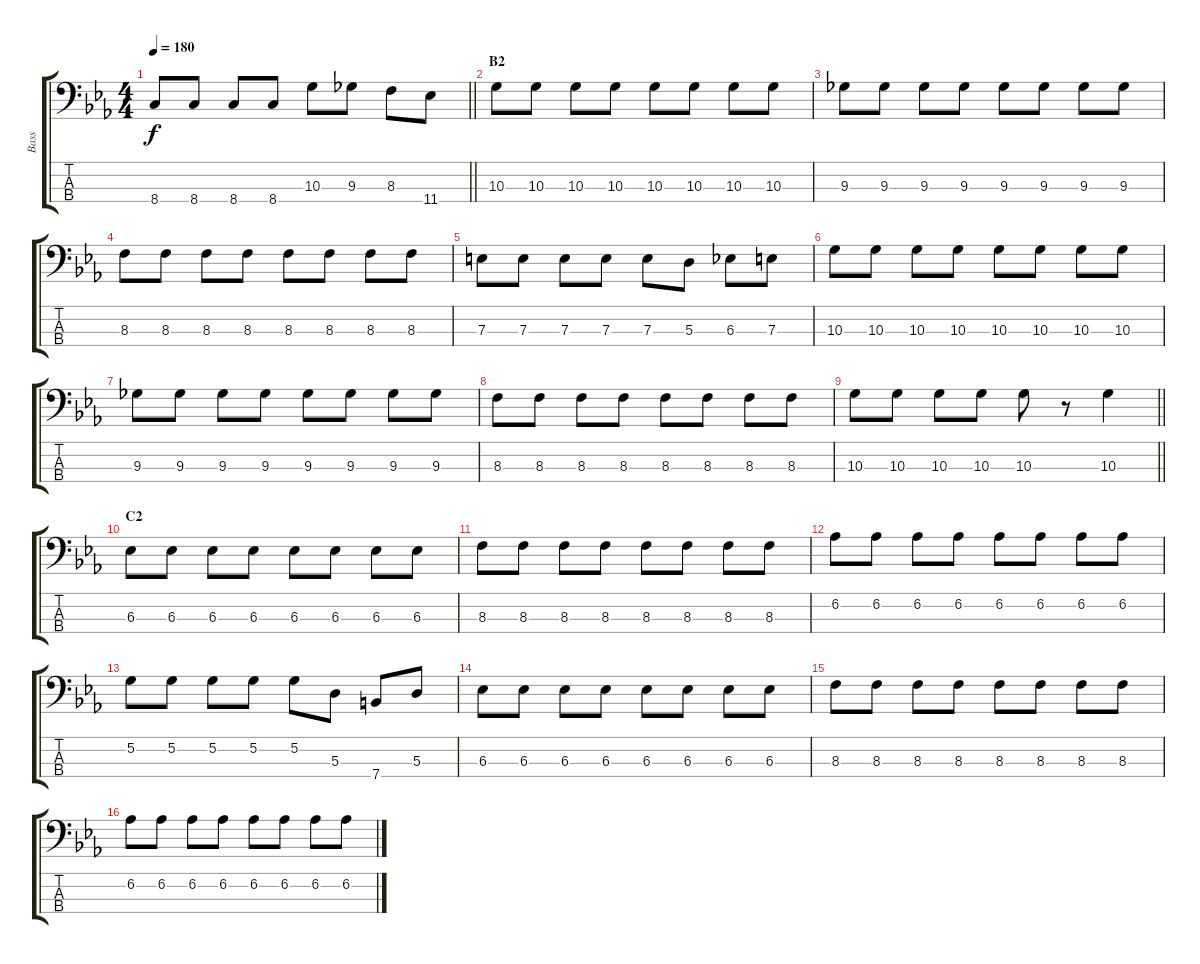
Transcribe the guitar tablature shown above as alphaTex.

\track ("Bass" "Bass") {instrument electricbassfinger}
\staff {score tabs}
\tuning (G2 D2 A1 E1) {hide}
\ts (4 4)
\tempo 180
\clef f4
\barLineRight lightlight
\ks cminor
8.4.8{dy f} 8.4.8 8.4.8 8.4.8 10.3.8 9.3.8 8.3.8 11.4.8 |
\section ("" "B2")
10.3.8 10.3.8 10.3.8 10.3.8 10.3.8 10.3.8 10.3.8 10.3.8 |
9.3.8 9.3.8 9.3.8 9.3.8 9.3.8 9.3.8 9.3.8 9.3.8 |
8.3.8 8.3.8 8.3.8 8.3.8 8.3.8 8.3.8 8.3.8 8.3.8 |
7.3.8 7.3.8 7.3.8 7.3.8 7.3.8 5.3.8 6.3.8 7.3.8 |
10.3.8 10.3.8 10.3.8 10.3.8 10.3.8 10.3.8 10.3.8 10.3.8 |
9.3.8 9.3.8 9.3.8 9.3.8 9.3.8 9.3.8 9.3.8 9.3.8 |
8.3.8 8.3.8 8.3.8 8.3.8 8.3.8 8.3.8 8.3.8 8.3.8 |
\barLineRight lightlight
10.3.8 10.3.8 10.3.8 10.3.8 10.3.8 r.8 10.3.4 |
\section ("" "C2")
6.3.8 6.3.8 6.3.8 6.3.8 6.3.8 6.3.8 6.3.8 6.3.8 |
8.3.8 8.3.8 8.3.8 8.3.8 8.3.8 8.3.8 8.3.8 8.3.8 |
6.2.8 6.2.8 6.2.8 6.2.8 6.2.8 6.2.8 6.2.8 6.2.8 |
5.2.8 5.2.8 5.2.8 5.2.8 5.2.8 5.3.8 7.4.8 5.3.8 |
6.3.8 6.3.8 6.3.8 6.3.8 6.3.8 6.3.8 6.3.8 6.3.8 |
8.3.8 8.3.8 8.3.8 8.3.8 8.3.8 8.3.8 8.3.8 8.3.8 |
6.2.8 6.2.8 6.2.8 6.2.8 6.2.8 6.2.8 6.2.8 6.2.8
